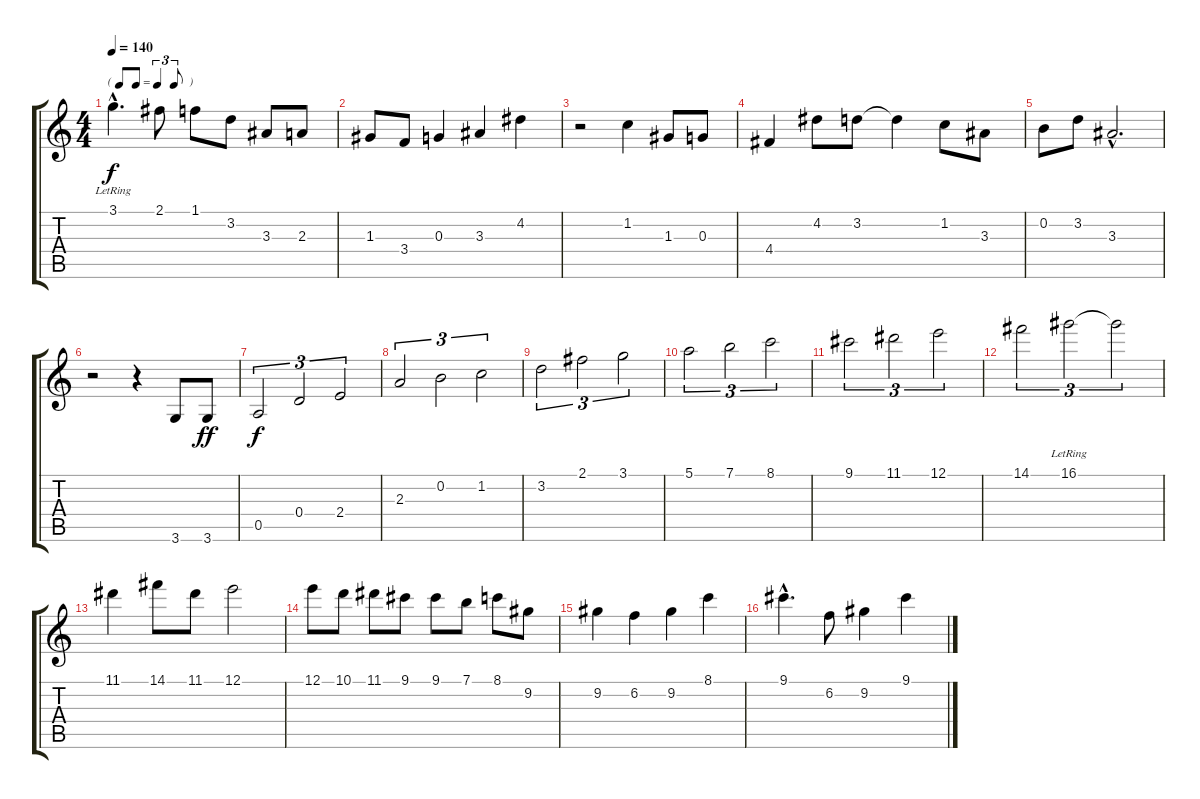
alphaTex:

\track "" {instrument electricguitarjazz}
\staff {score tabs}
\tuning (E4 B3 G3 D3 A2 E2) {hide}
\ts (4 4)
\tf triplet8th
\tempo 140
\clef g2
\ks c
3.1{hac lr}.4{d dy f} 2.1.8 1.1.8 3.2.8 3.3.8 2.3.8 |
1.3.8 3.4.8 0.3.4 3.3.4 4.2.4 |
r.2 1.2.4 1.3.8 0.3.8 |
4.4.4 4.2.8 3.2.8 3.2{t}.4 1.2.8 3.3.8 |
0.2.8 3.2.8 3.3{hac}.2{d} |
r.2 r.4 3.6.8 3.6.8{dy ff} |
0.5.2{tu (3 2) dy f} 0.4.2{tu (3 2)} 2.4.2{tu (3 2)} |
2.3.2{tu (3 2)} 0.2.2{tu (3 2)} 1.2.2{tu (3 2)} |
3.2.2{tu (3 2)} 2.1.2{tu (3 2)} 3.1.2{tu (3 2)} |
5.1.2{tu (3 2)} 7.1.2{tu (3 2)} 8.1.2{tu (3 2)} |
9.1.2{tu (3 2)} 11.1.2{tu (3 2)} 12.1.2{tu (3 2)} |
14.1.2{tu (3 2)} 16.1{lr}.2{tu (3 2)} 16.1{t}.2{tu (3 2)} |
11.1.4 14.1.8 11.1.8 12.1.2 |
12.1.8 10.1.8 11.1.8 9.1.8 9.1.8 7.1.8 8.1.8 9.2.8 |
9.2.4 6.2.4 9.2.4 8.1.4 |
9.1{hac}.4{d} 6.2.8 9.2.4 9.1.4
